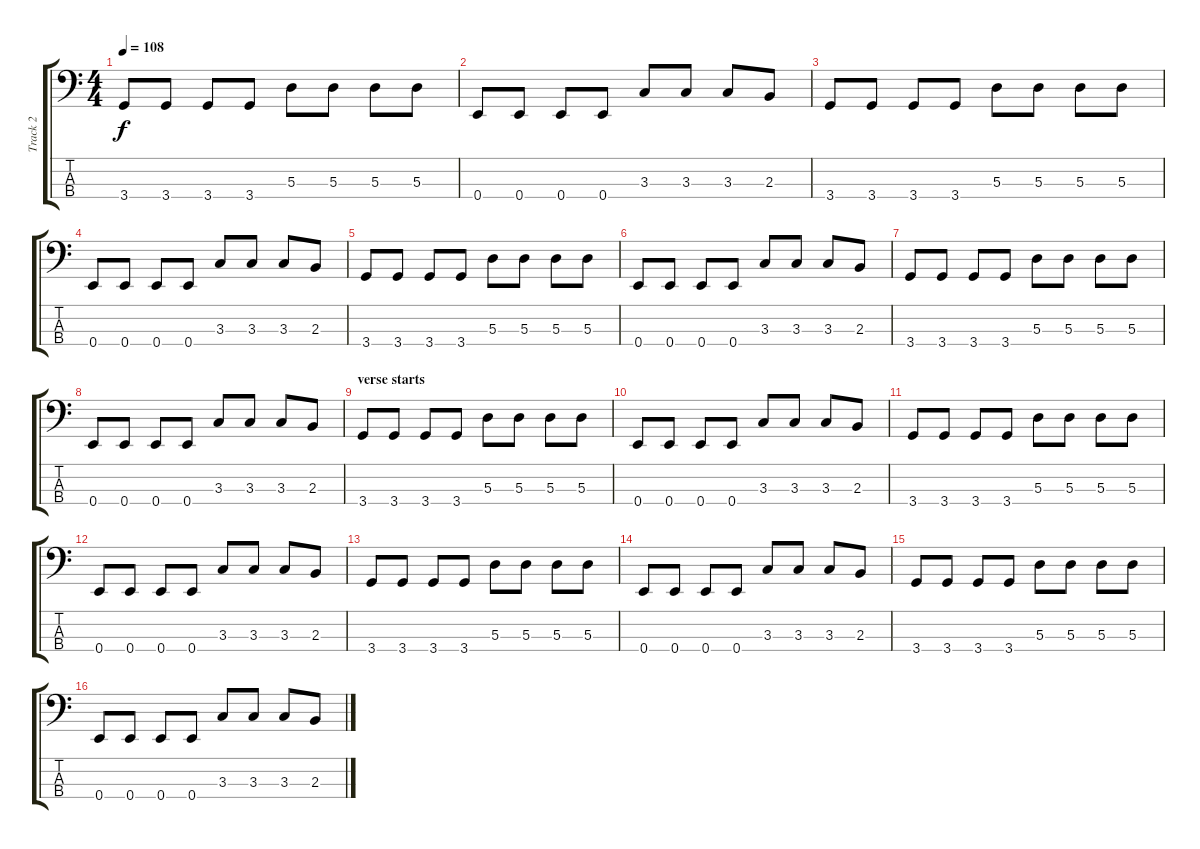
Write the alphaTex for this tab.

\track ("Track 2" "Track 2") {instrument electricbasspick}
\staff {score tabs}
\tuning (G2 D2 A1 E1) {hide}
\ts (4 4)
\tempo 108
\clef f4
\ks c
3.4.8{dy f instrument electricbasspick} 3.4.8 3.4.8 3.4.8 5.3.8 5.3.8 5.3.8 5.3.8 |
0.4.8 0.4.8 0.4.8 0.4.8 3.3.8 3.3.8 3.3.8 2.3.8 |
3.4.8 3.4.8 3.4.8 3.4.8 5.3.8 5.3.8 5.3.8 5.3.8 |
0.4.8 0.4.8 0.4.8 0.4.8 3.3.8 3.3.8 3.3.8 2.3.8 |
3.4.8 3.4.8 3.4.8 3.4.8 5.3.8 5.3.8 5.3.8 5.3.8 |
0.4.8 0.4.8 0.4.8 0.4.8 3.3.8 3.3.8 3.3.8 2.3.8 |
3.4.8 3.4.8 3.4.8 3.4.8 5.3.8 5.3.8 5.3.8 5.3.8 |
0.4.8 0.4.8 0.4.8 0.4.8 3.3.8 3.3.8 3.3.8 2.3.8 |
\section ("" "verse starts")
3.4.8 3.4.8 3.4.8 3.4.8 5.3.8 5.3.8 5.3.8 5.3.8 |
0.4.8 0.4.8 0.4.8 0.4.8 3.3.8 3.3.8 3.3.8 2.3.8 |
3.4.8 3.4.8 3.4.8 3.4.8 5.3.8 5.3.8 5.3.8 5.3.8 |
0.4.8 0.4.8 0.4.8 0.4.8 3.3.8 3.3.8 3.3.8 2.3.8 |
3.4.8 3.4.8 3.4.8 3.4.8 5.3.8 5.3.8 5.3.8 5.3.8 |
0.4.8 0.4.8 0.4.8 0.4.8 3.3.8 3.3.8 3.3.8 2.3.8 |
3.4.8 3.4.8 3.4.8 3.4.8 5.3.8 5.3.8 5.3.8 5.3.8 |
0.4.8 0.4.8 0.4.8 0.4.8 3.3.8 3.3.8 3.3.8 2.3.8
